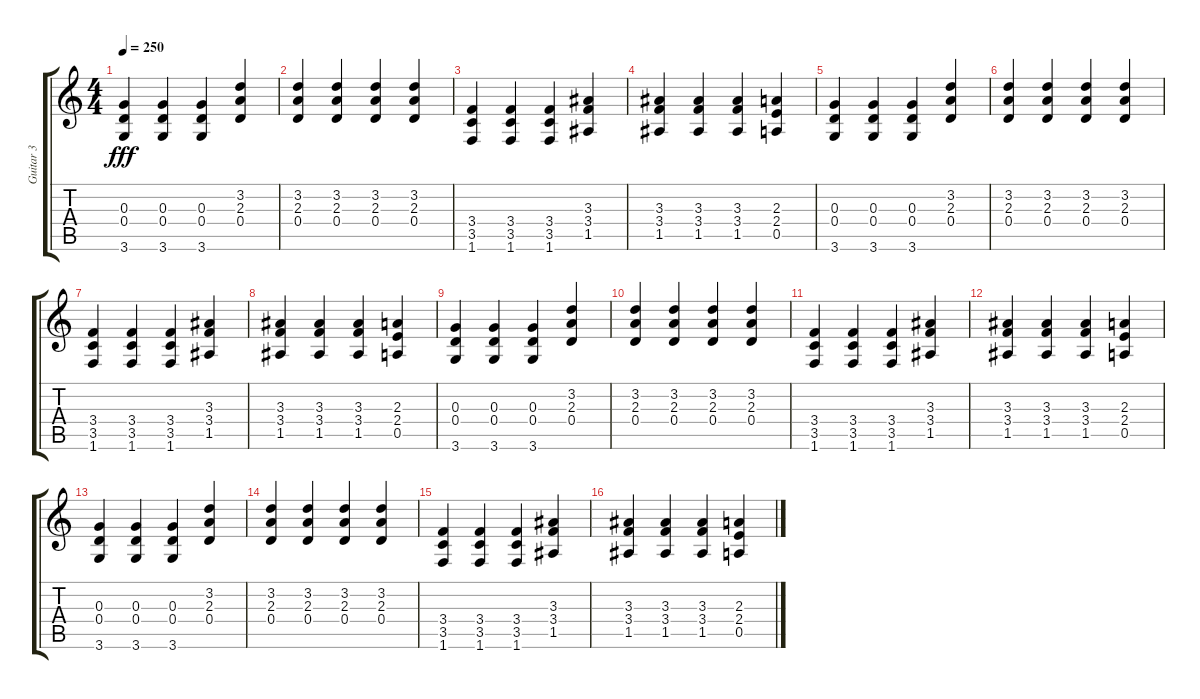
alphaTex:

\track ("Guitar 3" "Guitar 3") {instrument distortionguitar}
\staff {score tabs}
\tuning (E4 B3 G3 D3 A2 E2) {hide}
\ts (4 4)
\tempo 250
\clef g2
\ks c
(0.3 0.4 3.6).4{dy fff} (0.3 0.4 3.6).4 (0.3 0.4 3.6).4 (3.2 2.3 0.4).4 |
(3.2 2.3 0.4).4 (3.2 2.3 0.4).4 (3.2 2.3 0.4).4 (3.2 2.3 0.4).4 |
(3.4 3.5 1.6).4 (3.4 3.5 1.6).4 (3.4 3.5 1.6).4 (3.3 3.4 1.5).4 |
(3.3 3.4 1.5).4 (3.3 3.4 1.5).4 (3.3 3.4 1.5).4 (2.3 2.4 0.5).4 |
(0.3 0.4 3.6).4 (0.3 0.4 3.6).4 (0.3 0.4 3.6).4 (3.2 2.3 0.4).4 |
(3.2 2.3 0.4).4 (3.2 2.3 0.4).4 (3.2 2.3 0.4).4 (3.2 2.3 0.4).4 |
(3.4 3.5 1.6).4 (3.4 3.5 1.6).4 (3.4 3.5 1.6).4 (3.3 3.4 1.5).4 |
(3.3 3.4 1.5).4 (3.3 3.4 1.5).4 (3.3 3.4 1.5).4 (2.3 2.4 0.5).4 |
(0.3 0.4 3.6).4 (0.3 0.4 3.6).4 (0.3 0.4 3.6).4 (3.2 2.3 0.4).4 |
(3.2 2.3 0.4).4 (3.2 2.3 0.4).4 (3.2 2.3 0.4).4 (3.2 2.3 0.4).4 |
(3.4 3.5 1.6).4 (3.4 3.5 1.6).4 (3.4 3.5 1.6).4 (3.3 3.4 1.5).4 |
(3.3 3.4 1.5).4 (3.3 3.4 1.5).4 (3.3 3.4 1.5).4 (2.3 2.4 0.5).4 |
(0.3 0.4 3.6).4 (0.3 0.4 3.6).4 (0.3 0.4 3.6).4 (3.2 2.3 0.4).4 |
(3.2 2.3 0.4).4 (3.2 2.3 0.4).4 (3.2 2.3 0.4).4 (3.2 2.3 0.4).4 |
(3.4 3.5 1.6).4 (3.4 3.5 1.6).4 (3.4 3.5 1.6).4 (3.3 3.4 1.5).4 |
(3.3 3.4 1.5).4 (3.3 3.4 1.5).4 (3.3 3.4 1.5).4 (2.3 2.4 0.5).4
